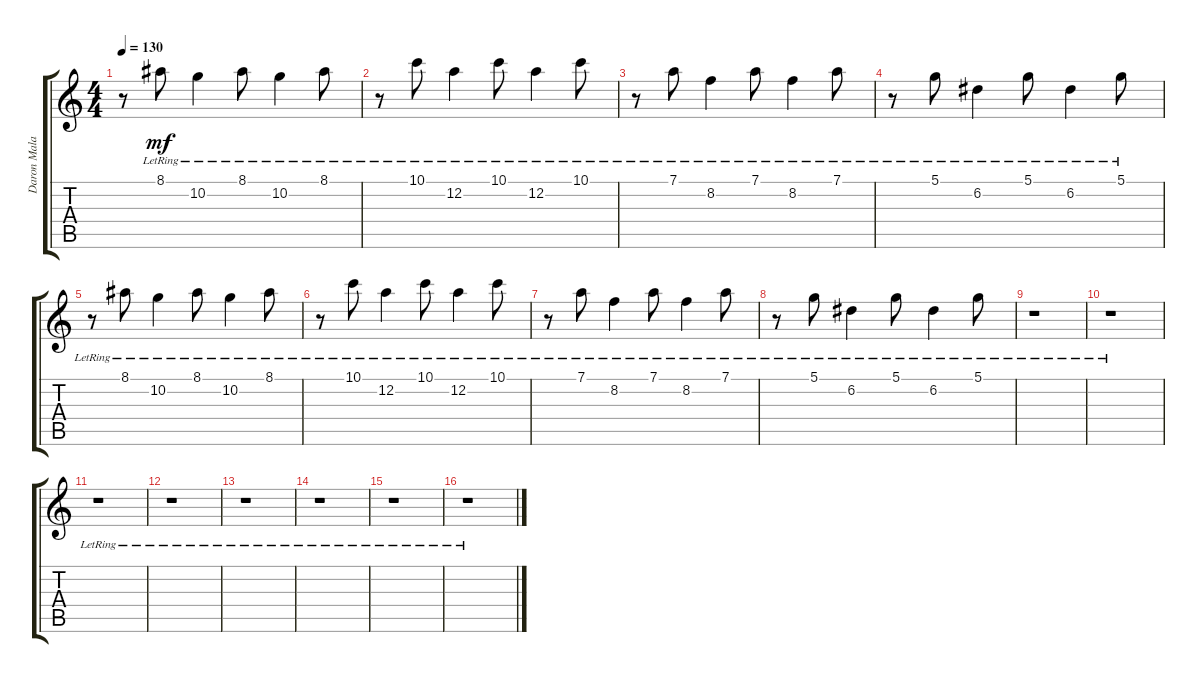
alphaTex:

\track ("Daron Malakian" "Daron Mala") {instrument acousticguitarsteel}
\staff {score tabs}
\tuning (D4 A3 F3 C3 G2 C2) {hide}
\ts (4 4)
\tempo 130
\clef g2
\ks c
r.8{dy f} 8.1{lr}.8{dy mf} 10.2{lr}.4 8.1{lr}.8 10.2{lr}.4 8.1{lr}.8 |
r.8 10.1{lr}.8 12.2{lr}.4 10.1{lr}.8 12.2{lr}.4 10.1{lr}.8 |
r.8 7.1{lr}.8 8.2{lr}.4 7.1{lr}.8 8.2{lr}.4 7.1{lr}.8 |
r.8 5.1{lr}.8 6.2{lr}.4 5.1{lr}.8 6.2{lr}.4 5.1{lr}.8 |
r.8 8.1{lr}.8 10.2{lr}.4 8.1{lr}.8 10.2{lr}.4 8.1{lr}.8 |
r.8 10.1{lr}.8 12.2{lr}.4 10.1{lr}.8 12.2{lr}.4 10.1{lr}.8 |
r.8 7.1{lr}.8 8.2{lr}.4 7.1{lr}.8 8.2{lr}.4 7.1{lr}.8 |
r.8 5.1{lr}.8 6.2{lr}.4 5.1{lr}.8 6.2{lr}.4 5.1{lr}.8 |
r.1 |
r.1 |
r.1 |
r.1 |
r.1 |
r.1 |
r.1 |
r.1
